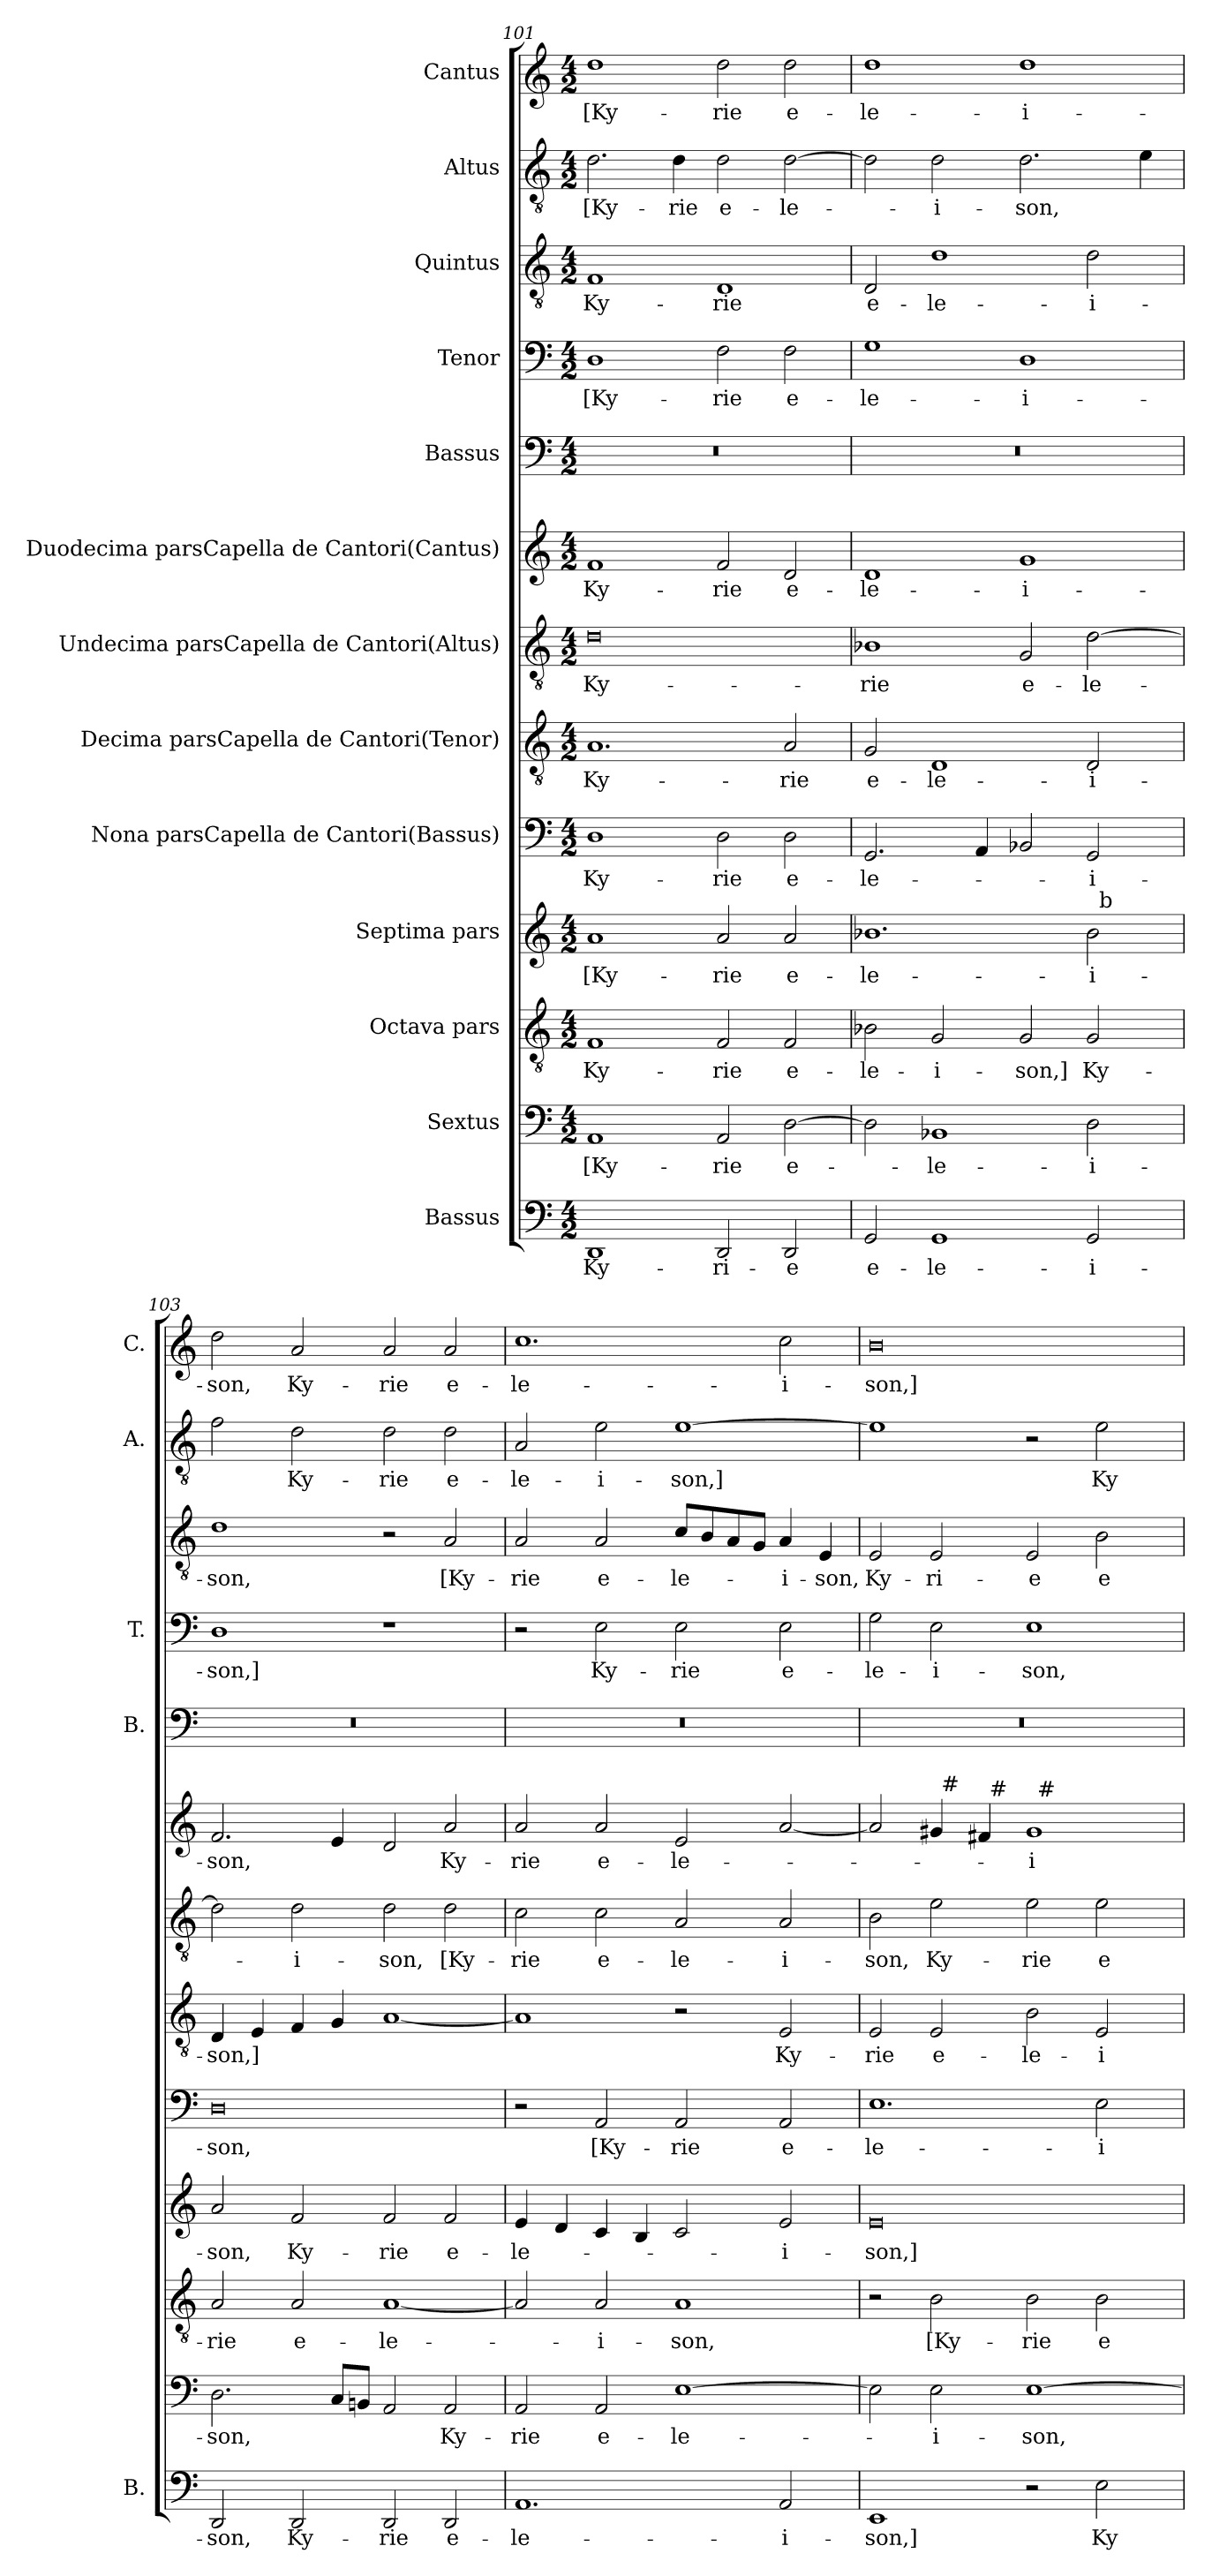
**kern	**text	**kern	**text	**kern	**text	**kern	**text	**kern	**text	**kern	**text	**kern	**text	**kern	**text	**kern	**kern	**text	**kern	**text	**kern	**text	**kern	**text
*part13	*part13	*part12	*part12	*part11	*part11	*part10	*part10	*part9	*part9	*part8	*part8	*part7	*part7	*part6	*part6	*part5	*part4	*part4	*part3	*part3	*part2	*part2	*part1	*part1
*staff13	*staff13	*staff12	*staff12	*staff11	*staff11	*staff10	*staff10	*staff9	*staff9	*staff8	*staff8	*staff7	*staff7	*staff6	*staff6	*staff5	*staff4	*staff4	*staff3	*staff3	*staff2	*staff2	*staff1	*staff1
*I"Bassus	*	*I"Sextus	*	*I"Octava pars	*	*I"Septima pars	*	*I"Nona parsCapella de Cantori(Bassus)	*	*I"Decima parsCapella de Cantori(Tenor)	*	*I"Undecima parsCapella de Cantori(Altus)	*	*I"Duodecima parsCapella de Cantori(Cantus)	*	*I"Bassus	*I"Tenor	*	*I"Quintus	*	*I"Altus	*	*I"Cantus	*
*I'B.	*	*	*	*	*	*	*	*	*	*	*	*	*	*	*	*I'B.	*I'T.	*	*	*	*I'A.	*	*I'C.	*
*clefF4	*	*clefF4	*	*clefGv2	*	*clefG2	*	*clefF4	*	*clefGv2	*	*clefGv2	*	*clefG2	*	*clefF4	*clefF4	*	*clefGv2	*	*clefGv2	*	*clefG2	*
*	*	*	*	*ITrd7c12	*	*	*	*	*	*ITrd7c12	*	*ITrd7c12	*	*	*	*	*	*	*ITrd7c12	*	*ITrd7c12	*	*	*
*k[]	*	*k[]	*	*k[]	*	*k[]	*	*k[]	*	*k[]	*	*k[]	*	*k[]	*	*k[]	*k[]	*	*k[]	*	*k[]	*	*k[]	*
*a:	*	*a:	*	*a:	*	*a:	*	*a:	*	*a:	*	*a:	*	*a:	*	*a:	*a:	*	*a:	*	*a:	*	*a:	*
*M4/2	*	*M4/2	*	*M4/2	*	*M4/2	*	*M4/2	*	*M4/2	*	*M4/2	*	*M4/2	*	*M4/2	*M4/2	*	*M4/2	*	*M4/2	*	*M4/2	*
=101	=101	=101	=101	=101	=101	=101	=101	=101	=101	=101	=101	=101	=101	=101	=101	=101	=101	=101	=101	=101	=101	=101	=101	=101
!	!LO:LY:b	!	!LO:LY:b	!	!LO:LY:b	!	!LO:LY:b	!	!LO:LY:b	!	!LO:LY:b	!	!LO:LY:b	!	!LO:LY:b	!LO:N:vis=1	!	!LO:LY:b	!	!LO:LY:b	!	!LO:LY:b	!	!LO:LY:b
1DD	Ky-	1AA	[Ky-	1FF	Ky-	1a	[Ky-	1D	Ky-	1.AA	Ky-	0D	Ky-	1f	Ky-	0r	1D	[Ky-	1FF	Ky-	2.D\	[Ky-	1dd	[Ky-
!	!	!	!	!	!	!	!	!	!	!	!	!	!	!	!	!	!	!	!	!	!	!LO:LY:b	!	!
.	.	.	.	.	.	.	.	.	.	.	.	.	.	.	.	.	.	.	.	.	4D\	-rie	.	.
!	!LO:LY:b	!	!LO:LY:b	!	!LO:LY:b	!	!LO:LY:b	!	!LO:LY:b	!	!	!	!	!	!LO:LY:b	!	!	!LO:LY:b	!	!LO:LY:b	!	!LO:LY:b	!	!LO:LY:b
2DD/	-ri-	2AA/	-rie	2FF/	-rie	2a/	-rie	2D\	-rie	.	.	.	.	2f/	-rie	.	2F\	-rie	1DD	-rie	2D\	e-	2dd\	-rie
!	!LO:LY:b	!	!LO:LY:b	!	!LO:LY:b	!	!LO:LY:b	!	!LO:LY:b	!	!LO:LY:b	!	!	!	!LO:LY:b	!	!	!LO:LY:b	!	!	!	!LO:LY:b	!	!LO:LY:b
2DD/	-e	[>2D\	e-	2FF/	e-	2a/	e-	2D\	e-	2AA/	-rie	.	.	2d/	e-	.	2F\	e-	.	.	[>2D\	-le-	2dd\	e-
=102	=102	=102	=102	=102	=102	=102	=102	=102	=102	=102	=102	=102	=102	=102	=102	=102	=102	=102	=102	=102	=102	=102	=102	=102
!	!LO:LY:b	!	!	!	!LO:LY:b	!	!LO:LY:b	!	!LO:LY:b	!	!LO:LY:b	!	!LO:LY:b	!	!LO:LY:b	!LO:N:vis=1	!	!LO:LY:b	!	!LO:LY:b	!	!	!	!LO:LY:b
*	*	*	*	*	*	*^	*	*	*	*	*	*	*	*	*	*	*	*	*	*	*	*	*	*
2GG/	e-	2D\]	.	2BB-X\	-le-	1.b-X	1ryy	-le-	2.GG/	-le-	2GG/	e-	1BB-X	-rie	1d	-le-	0r	1G	-le-	2DD/	e-	2D\]	.	1dd	-le-
!	!LO:LY:b	!	!LO:LY:b	!	!LO:LY:b	!	!	!	!	!	!	!LO:LY:b	!	!	!	!	!	!	!	!	!LO:LY:b	!	!LO:LY:b	!	!
1GG	-le-	1BB-X	-le-	2GG/	-i-	.	.	.	.	.	1DD	-le-	.	.	.	.	.	.	.	1D	-le-	2D\	-i-	.	.
.	.	.	.	.	.	.	.	.	4AA/	.	.	.	.	.	.	.	.	.	.	.	.	.	.	.	.
!	!	!	!	!	!LO:LY:b	!	!	!	!	!	!	!	!	!LO:LY:b	!	!LO:LY:b	!	!	!LO:LY:b	!	!	!	!LO:LY:b	!	!LO:LY:b
.	.	.	.	2GG/	-son,]	.	2ryy	.	2BB-X/	.	.	.	2GG/	e-	1g	-i-	.	1D	-i-	.	.	2.D\	-son,	1dd	-i-
!	!LO:LY:b	!	!LO:LY:b	!	!LO:LY:b	!	!	!LO:LY:b	!	!LO:LY:b	!	!LO:LY:b	!	!LO:LY:b	!	!	!	!	!	!	!LO:LY:b	!	!	!	!
2GG/	-i-	2D\	-i-	2GG/	Ky-	2b-\	32ryy	-i-	2GG/	-i-	2DD/	-i-	[>2D\	-le-	.	.	.	.	.	2D\	-i-	.	.	.	.
!	!	!	!	!	!	!	!LO:TX:a:t=b	!	!	!	!	!	!	!	!	!	!	!	!	!	!	!	!	!	!
.	.	.	.	.	.	.	4...ryy	.	.	.	.	.	.	.	.	.	.	.	.	.	.	.	.	.	.
.	.	.	.	.	.	.	.	.	.	.	.	.	.	.	.	.	.	.	.	.	.	4E\	.	.	.
!!LO:PB:g=z
=103	=103	=103	=103	=103	=103	=103	=103	=103	=103	=103	=103	=103	=103	=103	=103	=103	=103	=103	=103	=103	=103	=103	=103	=103	=103
!	!LO:LY:b	!	!LO:LY:b	!	!LO:LY:b	!	!	!LO:LY:b	!	!LO:LY:b	!	!LO:LY:b	!	!	!	!LO:LY:b	!LO:N:vis=1	!	!LO:LY:b	!	!LO:LY:b	!	!	!	!LO:LY:b
*	*	*	*	*	*	*v	*v	*	*	*	*	*	*	*	*	*	*	*	*	*	*	*	*	*	*
2DD/	-son,	2.D\	-son,	2AA/	-rie	2a/	-son,	0D	-son,	4DD/	-son,]	2D\]	.	2.f/	-son,	0r	1D	-son,]	1D	-son,	2F\	.	2dd\	-son,
.	.	.	.	.	.	.	.	.	.	4EE/	.	.	.	.	.	.	.	.	.	.	.	.	.	.
!	!LO:LY:b	!	!	!	!LO:LY:b	!	!LO:LY:b	!	!	!	!	!	!LO:LY:b	!	!	!	!	!	!	!	!	!LO:LY:b	!	!LO:LY:b
2DD/	Ky-	.	.	2AA/	e-	2f/	Ky-	.	.	4FF/	.	2D\	-i-	.	.	.	.	.	.	.	2D\	Ky-	2a/	Ky-
.	.	8C/L	.	.	.	.	.	.	.	4GG/	.	.	.	4e/	.	.	.	.	.	.	.	.	.	.
.	.	8BBn/J	.	.	.	.	.	.	.	.	.	.	.	.	.	.	.	.	.	.	.	.	.	.
!	!LO:LY:b	!	!	!	!LO:LY:b	!	!LO:LY:b	!	!	!	!	!	!LO:LY:b	!	!	!	!	!	!	!	!	!LO:LY:b	!	!LO:LY:b
2DD/	-rie	2AA/	.	[<1AA	-le-	2f/	-rie	.	.	[<1AA	.	2D\	-son,	2d/	.	.	1r	.	2r	.	2D\	-rie	2a/	-rie
!	!LO:LY:b	!	!LO:LY:b	!	!	!	!LO:LY:b	!	!	!	!	!	!LO:LY:b	!	!LO:LY:b	!	!	!	!	!LO:LY:b	!	!LO:LY:b	!	!LO:LY:b
2DD/	e-	2AA/	Ky-	.	.	2f/	e-	.	.	.	.	2D\	[Ky-	2a/	Ky-	.	.	.	2AA/	[Ky-	2D\	e-	2a/	e-
=104	=104	=104	=104	=104	=104	=104	=104	=104	=104	=104	=104	=104	=104	=104	=104	=104	=104	=104	=104	=104	=104	=104	=104	=104
!	!LO:LY:b	!	!LO:LY:b	!	!	!	!LO:LY:b	!	!	!	!	!	!LO:LY:b	!	!LO:LY:b	!LO:N:vis=1	!	!	!	!LO:LY:b	!	!LO:LY:b	!	!LO:LY:b
1.AA	-le-	2AA/	-rie	2AA/]	.	4e/	-le-	2r	.	1AA]	.	2C\	-rie	2a/	-rie	0r	2r	.	2AA/	-rie	2AA/	-le-	1.cc	-le-
.	.	.	.	.	.	4d/	.	.	.	.	.	.	.	.	.	.	.	.	.	.	.	.	.	.
!	!	!	!LO:LY:b	!	!LO:LY:b	!	!	!	!LO:LY:b	!	!	!	!LO:LY:b	!	!LO:LY:b	!	!	!LO:LY:b	!	!LO:LY:b	!	!LO:LY:b	!	!
.	.	2AA/	e-	2AA/	-i-	4c/	.	2AA/	[Ky-	.	.	2C\	e-	2a/	e-	.	2E\	Ky-	2AA/	e-	2E\	-i-	.	.
.	.	.	.	.	.	4B/	.	.	.	.	.	.	.	.	.	.	.	.	.	.	.	.	.	.
!	!	!	!LO:LY:b	!	!LO:LY:b	!	!	!	!LO:LY:b	!	!	!	!LO:LY:b	!	!LO:LY:b	!	!	!LO:LY:b	!	!LO:LY:b	!	!LO:LY:b	!	!
.	.	[>1E	-le-	1AA	-son,	2c/	.	2AA/	-rie	2r	.	2AA/	-le-	2e/	-le-	.	2E\	-rie	8C/L	-le-	[>1E	-son,]	.	.
.	.	.	.	.	.	.	.	.	.	.	.	.	.	.	.	.	.	.	8BB/	.	.	.	.	.
.	.	.	.	.	.	.	.	.	.	.	.	.	.	.	.	.	.	.	8AA/	.	.	.	.	.
.	.	.	.	.	.	.	.	.	.	.	.	.	.	.	.	.	.	.	8GG/J	.	.	.	.	.
!	!LO:LY:b	!	!	!	!	!	!LO:LY:b	!	!LO:LY:b	!	!LO:LY:b	!	!LO:LY:b	!	!	!	!	!LO:LY:b	!	!LO:LY:b	!	!	!	!LO:LY:b
2AA/	-i-	.	.	.	.	2e/	-i-	2AA/	e-	2EE/	Ky-	2AA/	-i-	[<2a/	.	.	2E\	e-	4AA/	-i-	.	.	2cc\	-i-
!	!	!	!	!	!	!	!	!	!	!	!	!	!	!	!	!	!	!	!	!LO:LY:b	!	!	!	!
.	.	.	.	.	.	.	.	.	.	.	.	.	.	.	.	.	.	.	4EE/	-son,	.	.	.	.
=105	=105	=105	=105	=105	=105	=105	=105	=105	=105	=105	=105	=105	=105	=105	=105	=105	=105	=105	=105	=105	=105	=105	=105	=105
!	!LO:LY:b	!	!	!	!	!	!LO:LY:b	!	!LO:LY:b	!	!LO:LY:b	!	!LO:LY:b	!	!	!LO:N:vis=1	!	!LO:LY:b	!	!LO:LY:b	!	!	!	!LO:LY:b
*	*	*	*	*	*	*	*	*	*	*	*	*	*	*^	*	*	*	*	*	*	*	*	*	*
*	*	*	*	*	*	*	*	*	*	*	*	*	*	*	*^	*	*	*	*	*	*	*	*	*	*
*	*	*	*	*	*	*	*	*	*	*	*	*	*	*	*	*^	*	*	*	*	*	*	*	*	*	*
1EE	-son,]	2E\]	.	2r	.	0e	-son,]	1.E	-le-	2EE/	-rie	2BB\	-son,	2a/]	2ryy	2ryy	1ryy	.	0r	2G\	-le-	2EE/	Ky-	1E]	.	0b	-son,]
!	!	!	!LO:LY:b	!	!LO:LY:b	!	!	!	!	!	!LO:LY:b	!	!LO:LY:b	!	!	!	!	!	!	!	!LO:LY:b	!	!LO:LY:b	!	!	!	!
.	.	2E\	-i-	2BB\	[Ky-	.	.	.	.	2EE/	e-	2E\	Ky-	4g#/	32ryy	4ryy	.	.	.	2E\	-i-	2EE/	-ri-	.	.	.	.
!	!	!	!	!	!	!	!	!	!	!	!	!	!	!	!LO:TX:a:t=#	!	!	!	!	!	!	!	!	!	!	!	!
.	.	.	.	.	.	.	.	.	.	.	.	.	.	.	1ryy	.	.	.	.	.	.	.	.	.	.	.	.
.	.	.	.	.	.	.	.	.	.	.	.	.	.	4f#/	.	32ryy	.	.	.	.	.	.	.	.	.	.	.
!	!	!	!	!	!	!	!	!	!	!	!	!	!	!	!	!LO:TX:a:t=#	!	!	!	!	!	!	!	!	!	!	!
.	.	.	.	.	.	.	.	.	.	.	.	.	.	.	.	1ryy	.	.	.	.	.	.	.	.	.	.	.
!	!	!	!LO:LY:b	!	!LO:LY:b	!	!	!	!	!	!LO:LY:b	!	!LO:LY:b	!	!	!	!	!LO:LY:b	!	!	!LO:LY:b	!	!LO:LY:b	!	!	!	!
2r	.	[>1E	-son,	2BB\	-rie	.	.	.	.	2BB\	-le-	2E\	-rie	1g#	.	.	32ryy	-i-	.	1E	-son,	2EE/	-e	2r	.	.	.
!	!	!	!	!	!	!	!	!	!	!	!	!	!	!	!	!	!LO:TX:a:t=#	!	!	!	!	!	!	!	!	!	!
.	.	.	.	.	.	.	.	.	.	.	.	.	.	.	.	.	2ryy	.	.	.	.	.	.	.	.	.	.
!	!LO:LY:b	!	!	!	!LO:LY:b	!	!	!	!LO:LY:b	!	!LO:LY:b	!	!LO:LY:b	!	!	!	!	!	!	!	!	!	!LO:LY:b	!	!LO:LY:b	!	!
2E\	Ky-	.	.	2BB\	e-	.	.	2E\	-i-	2EE/	-i-	2E\	e-	.	.	.	.	.	.	.	.	2BB\	e-	2E\	Ky-	.	.
.	.	.	.	.	.	.	.	.	.	.	.	.	.	.	4...ryy	.	4...ryy	.	.	.	.	.	.	.	.	.	.
.	.	.	.	.	.	.	.	.	.	.	.	.	.	.	.	8..ryy	.	.	.	.	.	.	.	.	.	.	.
*	*	*	*	*	*	*	*	*	*	*	*	*	*	*v	*v	*v	*v	*	*	*	*	*	*	*	*	*	*
=	=	=	=	=	=	=	=	=	=	=	=	=	=	=	=	=	=	=	=	=	=	=	=	=
*-	*-	*-	*-	*-	*-	*-	*-	*-	*-	*-	*-	*-	*-	*-	*-	*-	*-	*-	*-	*-	*-	*-	*-	*-
